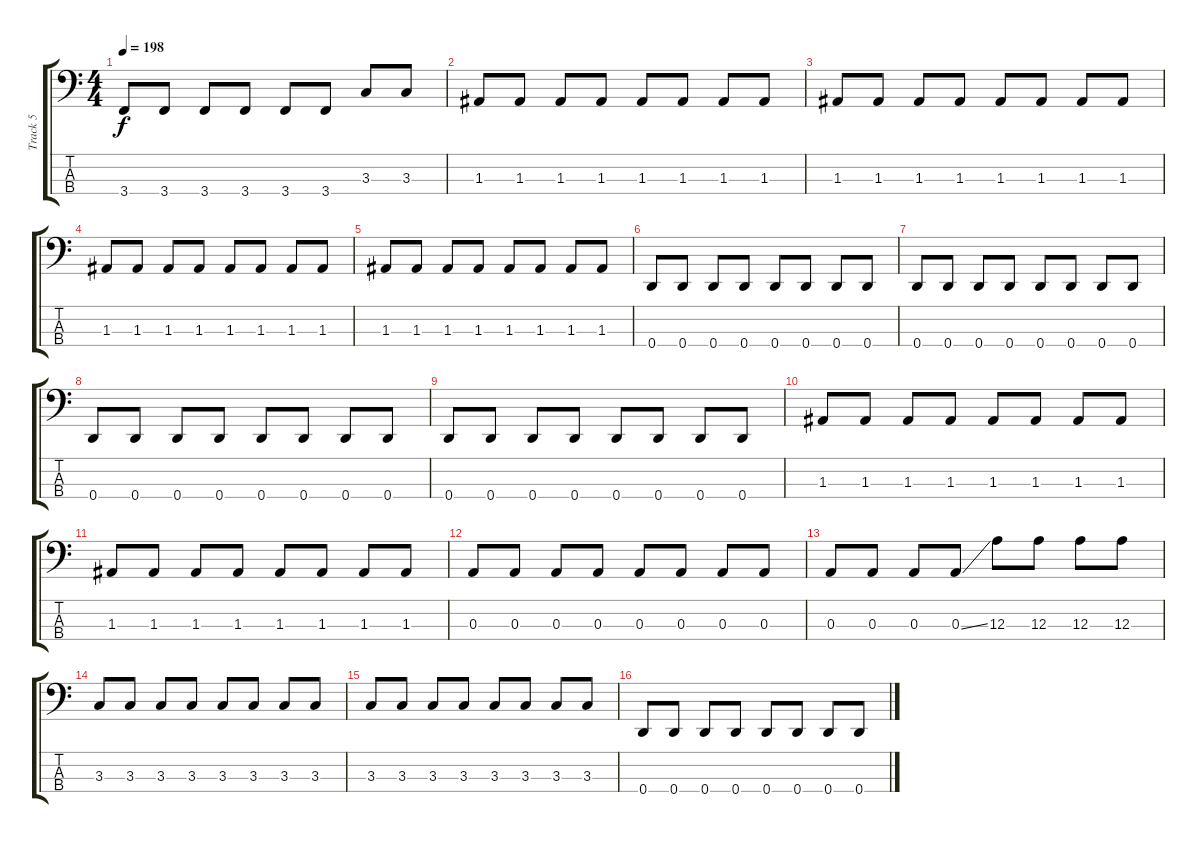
\track ("Track 5" "Track 5") {instrument electricbassfinger}
\staff {score tabs}
\tuning (G2 D2 A1 D1) {hide}
\ts (4 4)
\tempo 198
\clef f4
\ks c
3.4.8{dy f} 3.4.8 3.4.8 3.4.8 3.4.8 3.4.8 3.3.8 3.3.8 |
1.3.8 1.3.8 1.3.8 1.3.8 1.3.8 1.3.8 1.3.8 1.3.8 |
1.3.8 1.3.8 1.3.8 1.3.8 1.3.8 1.3.8 1.3.8 1.3.8 |
1.3.8 1.3.8 1.3.8 1.3.8 1.3.8 1.3.8 1.3.8 1.3.8 |
1.3.8 1.3.8 1.3.8 1.3.8 1.3.8 1.3.8 1.3.8 1.3.8 |
0.4.8 0.4.8 0.4.8 0.4.8 0.4.8 0.4.8 0.4.8 0.4.8 |
0.4.8 0.4.8 0.4.8 0.4.8 0.4.8 0.4.8 0.4.8 0.4.8 |
0.4.8 0.4.8 0.4.8 0.4.8 0.4.8 0.4.8 0.4.8 0.4.8 |
0.4.8 0.4.8 0.4.8 0.4.8 0.4.8 0.4.8 0.4.8 0.4.8 |
1.3.8 1.3.8 1.3.8 1.3.8 1.3.8 1.3.8 1.3.8 1.3.8 |
1.3.8 1.3.8 1.3.8 1.3.8 1.3.8 1.3.8 1.3.8 1.3.8 |
0.3.8 0.3.8 0.3.8 0.3.8 0.3.8 0.3.8 0.3.8 0.3.8 |
0.3.8 0.3.8 0.3.8 0.3{ss}.8 12.3.8 12.3.8 12.3.8 12.3.8 |
3.3.8 3.3.8 3.3.8 3.3.8 3.3.8 3.3.8 3.3.8 3.3.8 |
3.3.8 3.3.8 3.3.8 3.3.8 3.3.8 3.3.8 3.3.8 3.3.8 |
0.4.8 0.4.8 0.4.8 0.4.8 0.4.8 0.4.8 0.4.8 0.4.8
